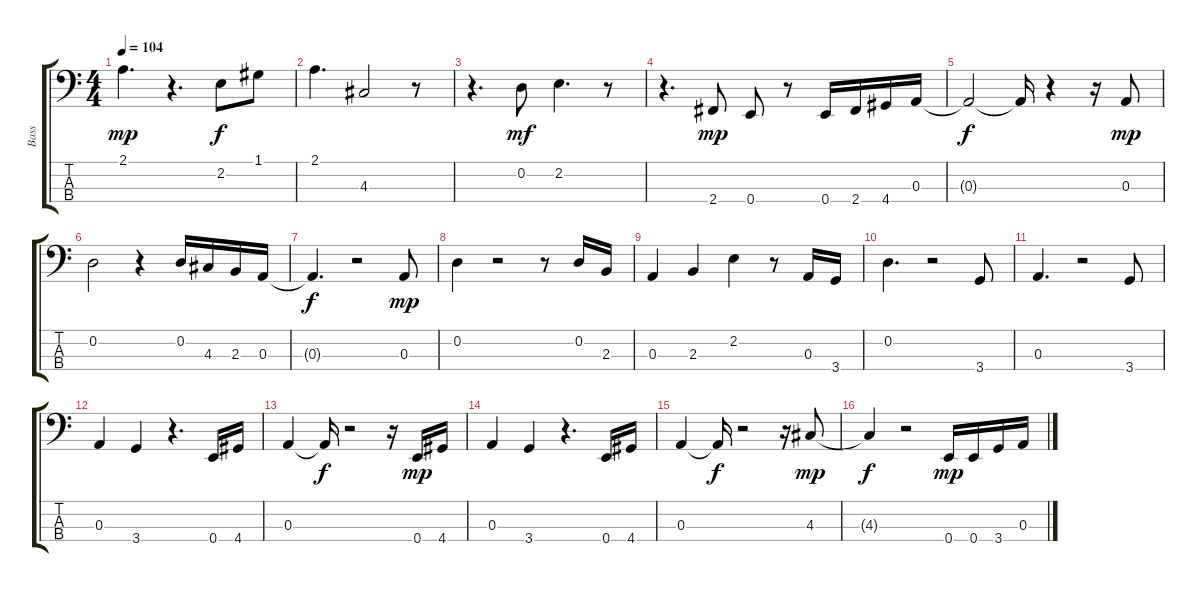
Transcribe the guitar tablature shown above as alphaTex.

\track ("Bass" "Bass") {instrument acousticbass}
\staff {score tabs}
\tuning (G2 D2 A1 E1) {hide}
\ts (4 4)
\tempo 104
\clef f4
\ks c
2.1.4{d dy mp} r.4{d} 2.2.8{dy f} 1.1.8 |
2.1.4{d} 4.3.2 r.8 |
r.4{d} 0.2.8{dy mf} 2.2.4{d} r.8 |
r.4{d} 2.4.8{dy mp} 0.4.8 r.8 0.4.16 2.4.16 4.4.16 0.3.16 |
0.3{t}.2{dy f} 0.3{t}.16 r.4 r.16 0.3.8{dy mp} |
0.2.2 r.4 0.2.16 4.3.16 2.3.16 0.3.16 |
0.3{t}.4{d dy f} r.2 0.3.8{dy mp} |
0.2.4 r.2 r.8 0.2.16 2.3.16 |
0.3.4 2.3.4 2.2.4 r.8 0.3.16 3.4.16 |
0.2.4{d} r.2 3.4.8 |
0.3.4{d} r.2 3.4.8 |
0.3.4 3.4.4 r.4{d} 0.4.16 4.4.16 |
0.3.4 0.3{t}.16{dy f} r.2 r.16 0.4.16{dy mp} 4.4.16 |
0.3.4 3.4.4 r.4{d} 0.4.16 4.4.16 |
0.3.4 0.3{t}.16{dy f} r.2 r.16 4.3.8{dy mp} |
4.3{t}.4{dy f} r.2 0.4.16{dy mp} 0.4.16 3.4.16 0.3.16
